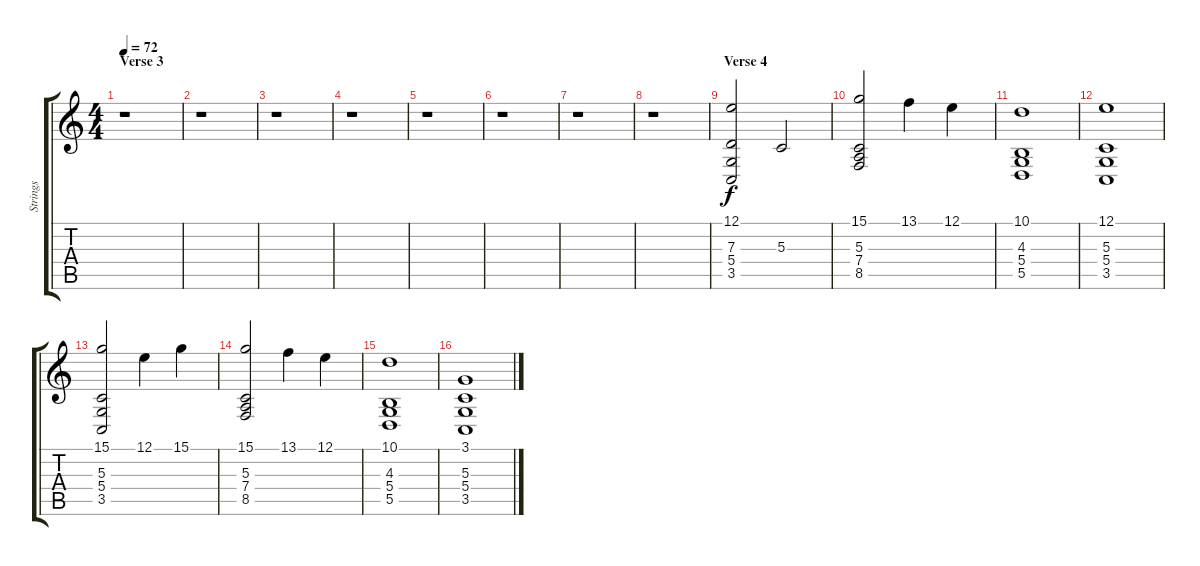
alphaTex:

\track ("Strings" "Strings") {instrument stringensemble1}
\staff {score tabs}
\tuning (E4 B3 G3 D3 A2 E2) {hide}
\ts (4 4)
\section ("" "Verse 3")
\tempo 72
\clef g2
\ks c
r.1{dy f} |
r.1 |
r.1 |
r.1 |
r.1 |
r.1 |
r.1 |
r.1 |
\section ("" "Verse 4")
(12.1 7.3 5.4 3.5).2 5.3.2 |
(15.1 5.3 7.4 8.5).2 13.1.4 12.1.4 |
(10.1 4.3 5.4 5.5).1 |
(12.1 5.3 5.4 3.5).1 |
(15.1 5.3 5.4 3.5).2 12.1.4 15.1.4 |
(15.1 5.3 7.4 8.5).2 13.1.4 12.1.4 |
(10.1 4.3 5.4 5.5).1 |
(3.1 5.3 5.4 3.5).1
